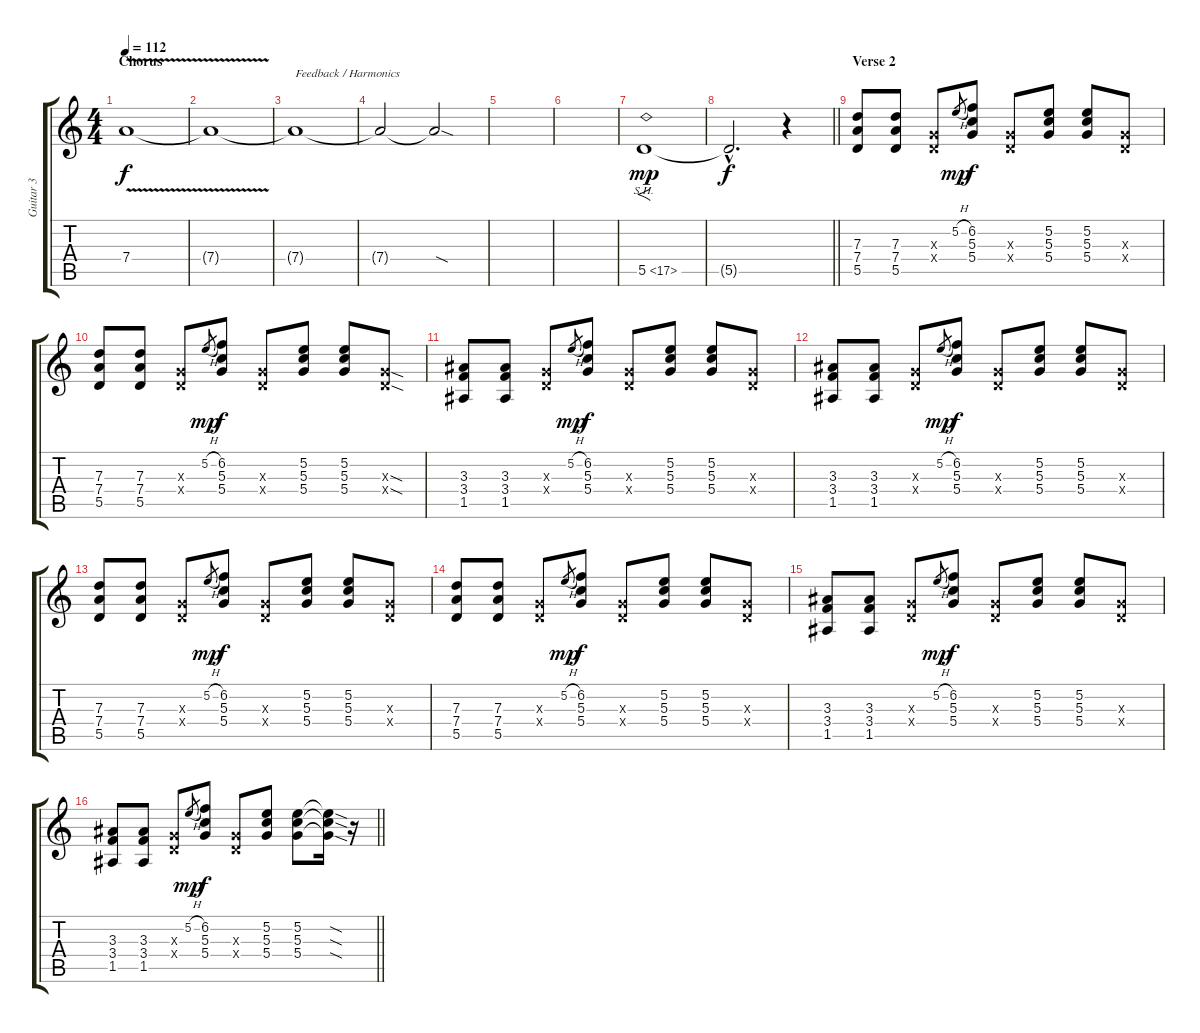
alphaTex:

\track ("Guitar 3" "Guitar 3") {instrument distortionguitar}
\staff {score tabs}
\tuning (E4 B3 G3 D3 A2 E2) {hide}
\ts (4 4)
\section ("" "Chorus")
\tempo 112
\clef g2
\ks c
7.4{v}.1{dy f} |
7.4{t}.1 |
7.4{t}.1{txt "Feedback / Harmonics"} |
7.4{t}.2 7.4{sod t}.2 |
|
|
5.5{sh 12}.1{f dy mp} |
\barLineRight lightlight
5.5{hac t}.2{d dy f} r.4 |
\section ("" "Verse 2")
(7.3 7.4 5.5).8 (7.3 7.4 5.5).8 (0.3{x} 0.4{x}).8 5.2{h}.8{gr dy mp} (6.2 5.3 5.4).8{dy f} (0.3{x} 0.4{x}).8 (5.2 5.3 5.4).8 (5.2 5.3 5.4).8 (0.3{x} 0.4{x}).8 |
(7.3 7.4 5.5).8 (7.3 7.4 5.5).8 (0.3{x} 0.4{x}).8 5.2{h}.8{gr dy mp} (6.2 5.3 5.4).8{dy f} (0.3{x} 0.4{x}).8 (5.2 5.3 5.4).8 (5.2 5.3 5.4).8 (0.3{sod x} 0.4{sod x}).8 |
(3.3 3.4 1.5).8 (3.3 3.4 1.5).8 (0.3{x} 0.4{x}).8 5.2{h}.8{gr dy mp} (6.2 5.3 5.4).8{dy f} (0.3{x} 0.4{x}).8 (5.2 5.3 5.4).8 (5.2 5.3 5.4).8 (0.3{x} 0.4{x}).8 |
(3.3 3.4 1.5).8 (3.3 3.4 1.5).8 (0.3{x} 0.4{x}).8 5.2{h}.8{gr dy mp} (6.2 5.3 5.4).8{dy f} (0.3{x} 0.4{x}).8 (5.2 5.3 5.4).8 (5.2 5.3 5.4).8 (0.3{x} 0.4{x}).8 |
(7.3 7.4 5.5).8 (7.3 7.4 5.5).8 (0.3{x} 0.4{x}).8 5.2{h}.8{gr dy mp} (6.2 5.3 5.4).8{dy f} (0.3{x} 0.4{x}).8 (5.2 5.3 5.4).8 (5.2 5.3 5.4).8 (0.3{x} 0.4{x}).8 |
(7.3 7.4 5.5).8 (7.3 7.4 5.5).8 (0.3{x} 0.4{x}).8 5.2{h}.8{gr dy mp} (6.2 5.3 5.4).8{dy f} (0.3{x} 0.4{x}).8 (5.2 5.3 5.4).8 (5.2 5.3 5.4).8 (0.3{x} 0.4{x}).8 |
(3.3 3.4 1.5).8 (3.3 3.4 1.5).8 (0.3{x} 0.4{x}).8 5.2{h}.8{gr dy mp} (6.2 5.3 5.4).8{dy f} (0.3{x} 0.4{x}).8 (5.2 5.3 5.4).8 (5.2 5.3 5.4).8 (0.3{x} 0.4{x}).8 |
\barLineRight lightlight
(3.3 3.4 1.5).8 (3.3 3.4 1.5).8 (0.3{x} 0.4{x}).8 5.2{h}.8{gr dy mp} (6.2 5.3 5.4).8{dy f} (0.3{x} 0.4{x}).8 (5.2 5.3 5.4).8 (5.2 5.3 5.4).8 (5.2{sod t} 5.3{sod t} 5.4{sod t}).16 r.16
